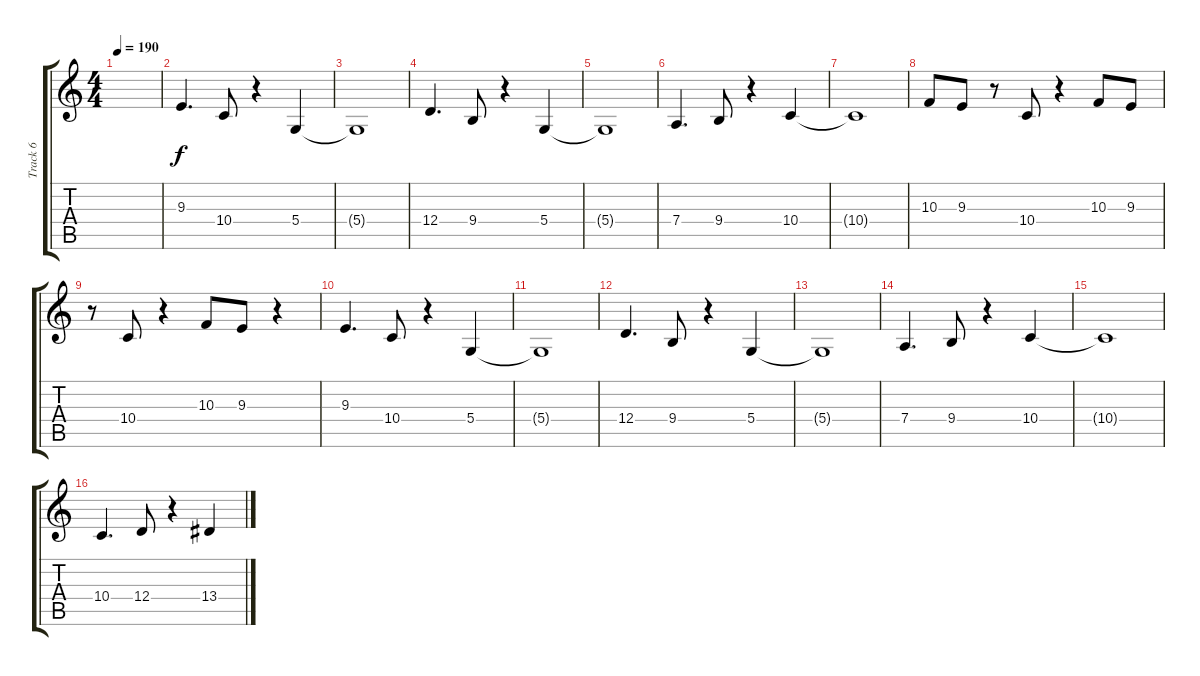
\track ("Track 6" "Track 6") {instrument trombone}
\staff {score tabs}
\tuning (E4 B3 G3 D3 A2 E2) {hide}
\ts (4 4)
\tempo 190
\clef g2
\ks c
|
9.3.4{d} 10.4.8 r.4 5.4.4 |
5.4{t}.1 |
12.4.4{d} 9.4.8 r.4 5.4.4 |
5.4{t}.1 |
7.4.4{d} 9.4.8 r.4 10.4.4 |
10.4{t}.1 |
10.3.8 9.3.8 r.8 10.4.8 r.4 10.3.8 9.3.8 |
r.8 10.4.8 r.4 10.3.8 9.3.8 r.4 |
9.3.4{d} 10.4.8 r.4 5.4.4 |
5.4{t}.1 |
12.4.4{d} 9.4.8 r.4 5.4.4 |
5.4{t}.1 |
7.4.4{d} 9.4.8 r.4 10.4.4 |
10.4{t}.1 |
10.4.4{d} 12.4.8 r.4 13.4.4
